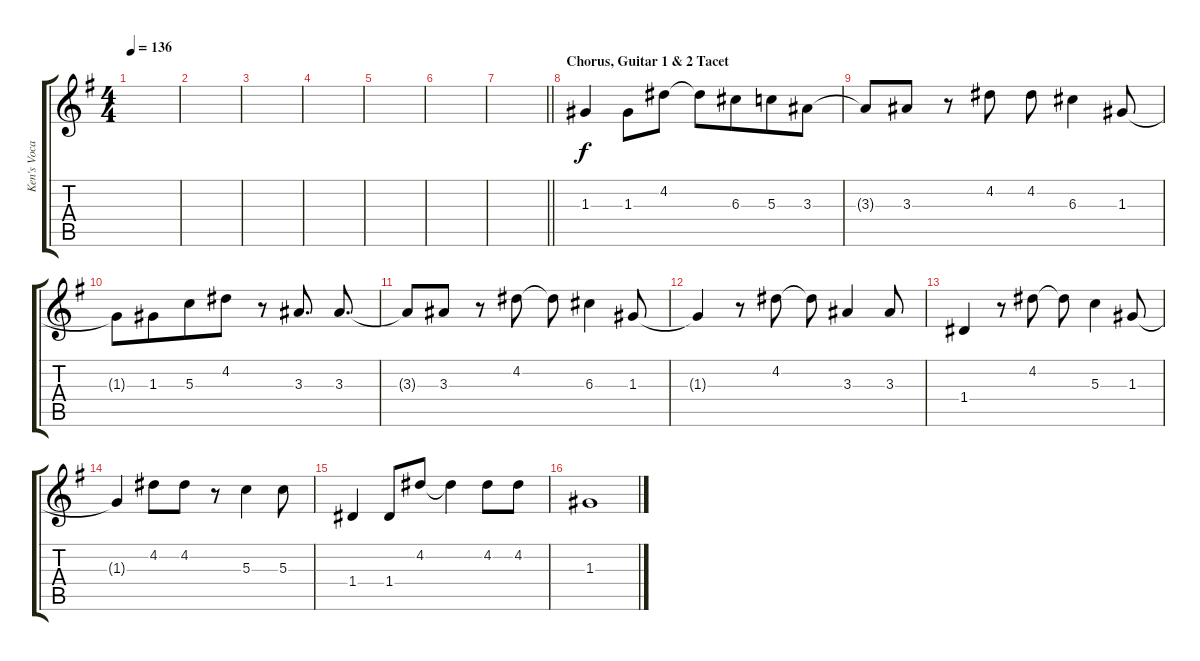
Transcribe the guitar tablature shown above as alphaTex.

\track ("Ken's Vocals" "Ken's Voca") {instrument acousticguitarsteel}
\staff {score tabs}
\tuning (E4 B3 G3 D3 A2 E2) {hide}
\ts (4 4)
\tempo 136
\clef g2
\ks g
|
|
|
|
|
|
\barLineRight lightlight
|
\section ("" "Chorus, Guitar 1 & 2 Tacet")
1.3.4 1.3.8 4.2.8 4.2{t}.8 6.3.8{beam merge} 5.3.8 3.3.8 |
3.3{t}.8 3.3.8 r.8 4.2.8 4.2.8 6.3.4 1.3.8 |
1.3{t}.8 1.3.8{beam merge} 5.3.8 4.2.8 r.8 3.3.8{d} 3.3.8{d} |
3.3{t}.8 3.3.8 r.8 4.2.8 4.2{t}.8 6.3.4 1.3.8 |
1.3{t}.4 r.8 4.2.8 4.2{t}.8 3.3.4 3.3.8 |
1.4.4 r.8 4.2.8 4.2{t}.8 5.3.4 1.3.8 |
1.3{t}.4 4.2.8 4.2.8 r.8 5.3.4 5.3.8 |
1.4.4 1.4.8 4.2.8 4.2{t}.4 4.2.8{beam merge} 4.2.8 |
1.3.1
